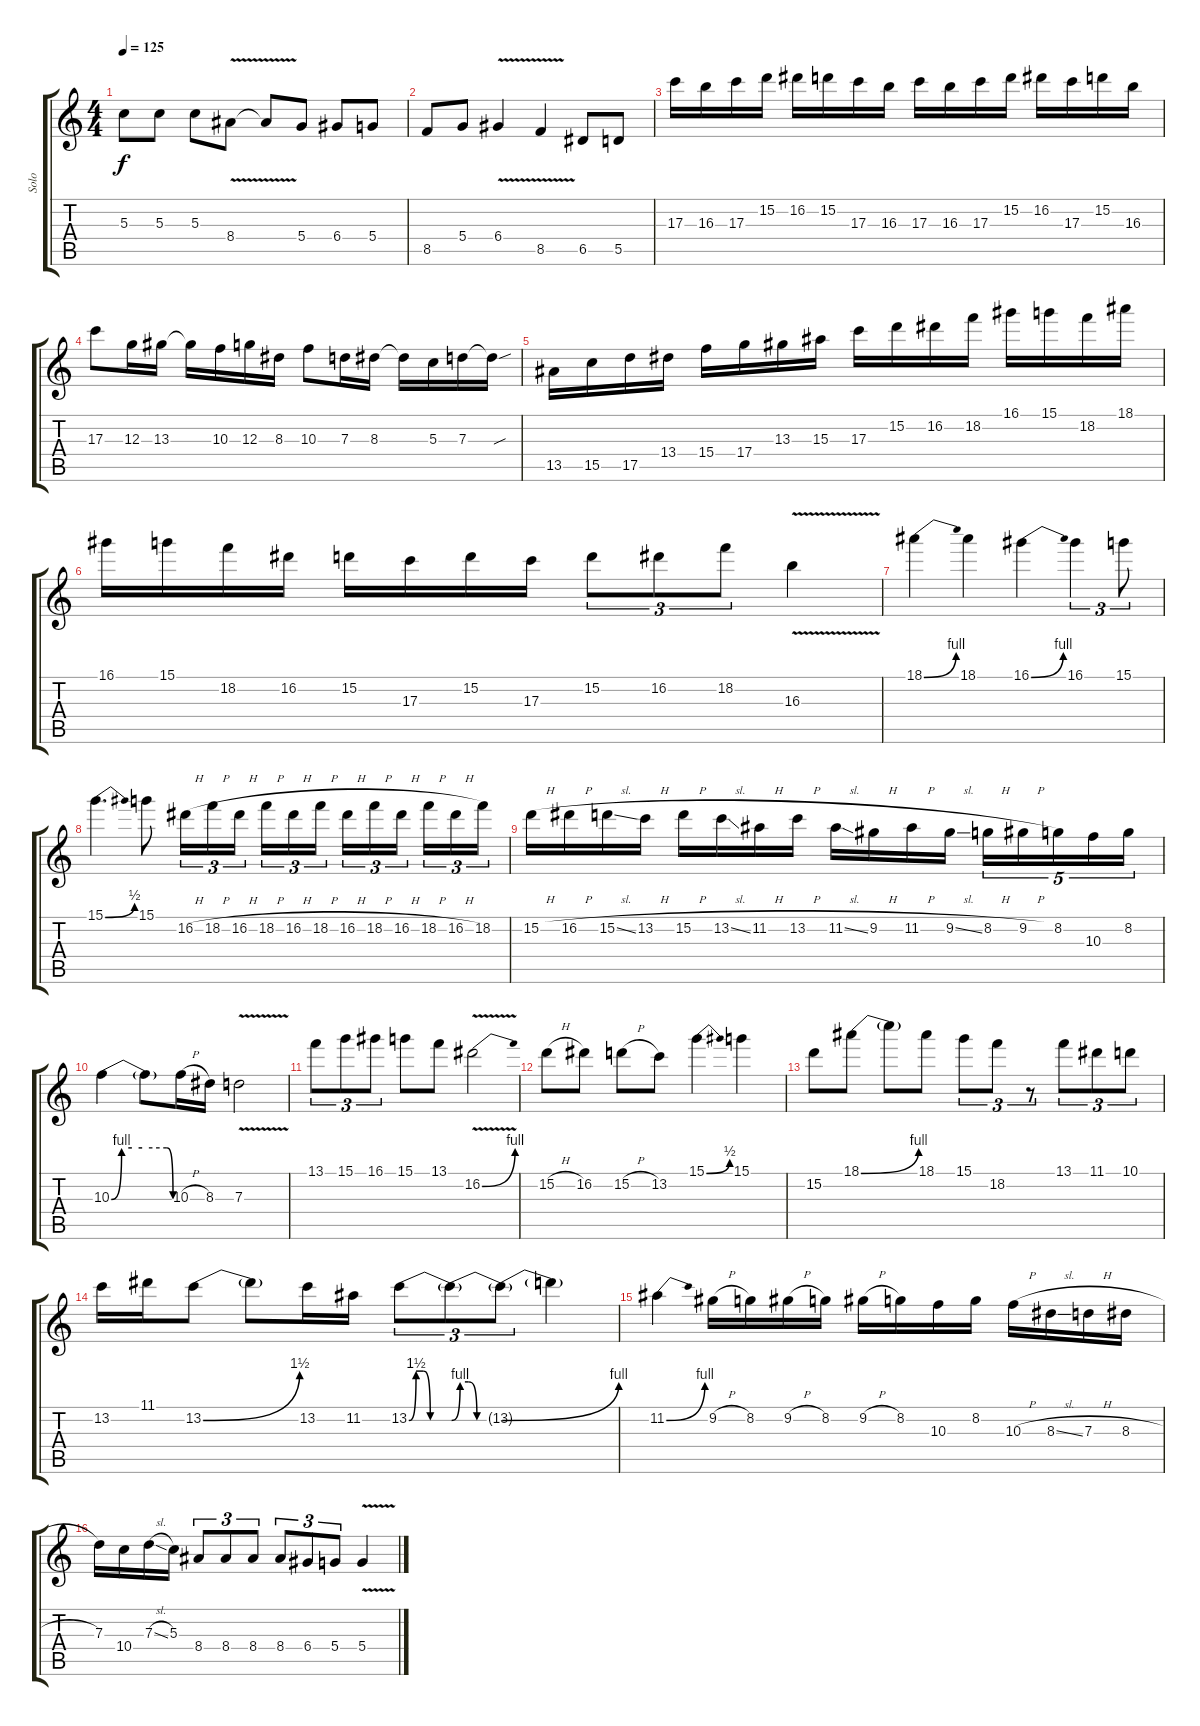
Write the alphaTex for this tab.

\track ("Solo" "Solo") {instrument distortionguitar}
\staff {score tabs}
\tuning (E4 B3 G3 D3 A2 E2) {hide}
\ts (4 4)
\tempo 125
\clef g2
\ks c
5.3.8{dy f} 5.3.8 5.3.8 8.4{v}.8 8.4{t}.8 5.4.8 6.4.8 5.4.8 |
8.5.8 5.4.8 6.4{v}.4 8.5{v}.4 6.5.8 5.5.8 |
17.3.16 16.3.16 17.3.16 15.2.16 16.2.16 15.2.16 17.3.16 16.3.16 17.3.16 16.3.16 17.3.16 15.2.16 16.2.16 17.3.16 15.2.16 16.3.16 |
17.3.8 12.3.16 13.3.16 13.3{t}.16 10.3.16 12.3.16 8.3.16 10.3.8 7.3.16 8.3.16 8.3{t}.16 5.3.16 7.3.16 7.3{sou t}.16 |
13.5.16 15.5.16 17.5.16 13.4.16 15.4.16 17.4.16 13.3.16 15.3.16 17.3.16 15.2.16 16.2.16 18.2.16 16.1.16 15.1.16 18.2.16 18.1.16 |
16.1.16 15.1.16 18.2.16 16.2.16 15.2.16 17.3.16 15.2.16 17.3.16 15.2.8{tu (3 2)} 16.2.8{tu (3 2)} 18.2.8{tu (3 2)} 16.3{v}.4 |
18.1{be (bend 0 0 60 4)}.4 18.1.4 16.1{be (bend 0 0 60 4)}.4 16.1.4{tu (3 2)} 15.1.8{tu (3 2)} |
15.1{be (bend 0 0 60 2)}.4{d} 15.1.8 16.2{h}.16{tu (3 2)} 18.2{h}.16{tu (3 2)} 16.2{h}.16{tu (3 2) beam splitsecondary} 18.2{h}.16{tu (3 2)} 16.2{h}.16{tu (3 2)} 18.2{h}.16{tu (3 2)} 16.2{h}.16{tu (3 2)} 18.2{h}.16{tu (3 2)} 16.2{h}.16{tu (3 2) beam splitsecondary} 18.2{h}.16{tu (3 2)} 16.2{h}.16{tu (3 2)} 18.2.16{tu (3 2)} |
15.2{h}.16 16.2{h}.16 15.2{sl}.16 13.2{h}.16 15.2{h}.16 13.2{sl}.16 11.2{h}.16 13.2{h}.16 11.2{sl}.16 9.2{h}.16 11.2{h}.16 9.2{sl}.16 8.2{h}.16{tu (5 4)} 9.2{h}.16{tu (5 4)} 8.2.16{tu (5 4)} 10.3.16{tu (5 4)} 8.2.16{tu (5 4)} |
10.3{be (custom 0 0 10 4 20 4 30 4 54 4 60 0)}.4 10.3{t}.8 10.3{h}.16 8.3.16 7.3{v}.2 |
13.1.8{tu (3 2)} 15.1.8{tu (3 2)} 16.1.8{tu (3 2)} 15.1.8 13.1.8 16.2{be (bend 0 0 60 4) v}.2 |
15.2{h}.8 16.2.8 15.2{h}.8 13.2.8 15.1{be (bend 0 0 60 2)}.4 15.1.4 |
15.2.8 18.1{be (bend 0 0 60 4)}.8 18.1{t}.8 18.1.8 15.1.8{tu (3 2)} 18.2.8{tu (3 2)} r.8{tu (3 2)} 13.1.8{tu (3 2)} 11.1.8{tu (3 2)} 10.1.8{tu (3 2)} |
13.2.16 11.1.16 13.2{be (bend 0 0 60 6)}.8 13.2{t}.8 13.2.16 11.2.16 13.2{be (custom 0 0 10 6 20 6 30 0 60 0)}.8{tu (3 2)} 13.2{be (custom 0 0 10 4 20 4 30 0 60 0) t}.8{tu (3 2)} 13.2{be (bend 0 0 60 4) t}.8{tu (3 2)} 13.2{t}.4 |
11.2{be (bend 0 0 60 4)}.4 9.2{h}.16 8.2.16 9.2{h}.16 8.2.16 9.2{h}.16 8.2.16 10.3.16 8.2.16 10.3{h}.16 8.3{sl}.16 7.3{h}.16 8.3{h}.16 |
7.3.16 10.4.16 7.3{sl}.16 5.3.16 8.4.8{tu (3 2)} 8.4.8{tu (3 2)} 8.4.8{tu (3 2)} 8.4.8{tu (3 2)} 6.4.8{tu (3 2)} 5.4.8{tu (3 2)} 5.4{v}.4
